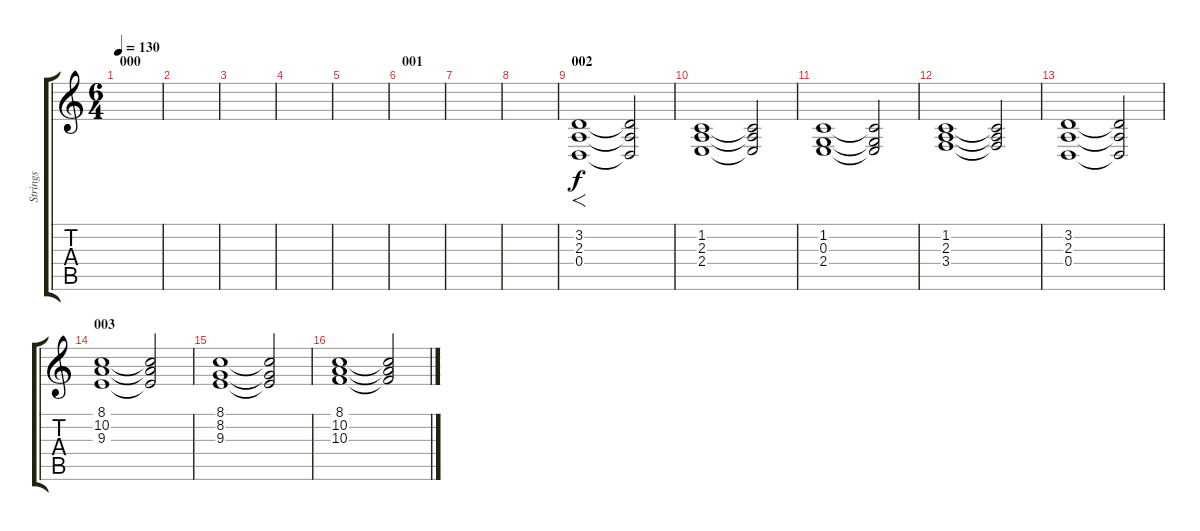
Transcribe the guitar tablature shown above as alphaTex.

\track ("Strings" "Strings") {instrument stringensemble1}
\staff {score tabs}
\tuning (E4 B3 G3 D3 A2 E2) {hide}
\ts (6 4)
\section ("" "000")
\tempo 130
\clef g2
\ks c
|
|
|
|
|
\section ("" "001")
|
|
|
\section ("" "002")
(3.2 2.3 0.4).1{f} (3.2{t} 2.3{t} 0.4{t}).2 |
(1.2 2.3 2.4).1 (1.2{t} 2.3{t} 2.4{t}).2 |
(1.2 0.3 2.4).1 (1.2{t} 0.3{t} 2.4{t}).2 |
(1.2 2.3 3.4).1 (1.2{t} 2.3{t} 3.4{t}).2 |
(3.2 2.3 0.4).1 (3.2{t} 2.3{t} 0.4{t}).2 |
\section ("" "003")
(8.1 10.2 9.3).1 (8.1{t} 10.2{t} 9.3{t}).2 |
(8.1 8.2 9.3).1 (8.1{t} 8.2{t} 9.3{t}).2 |
(8.1 10.2 10.3).1 (8.1{t} 10.2{t} 10.3{t}).2
